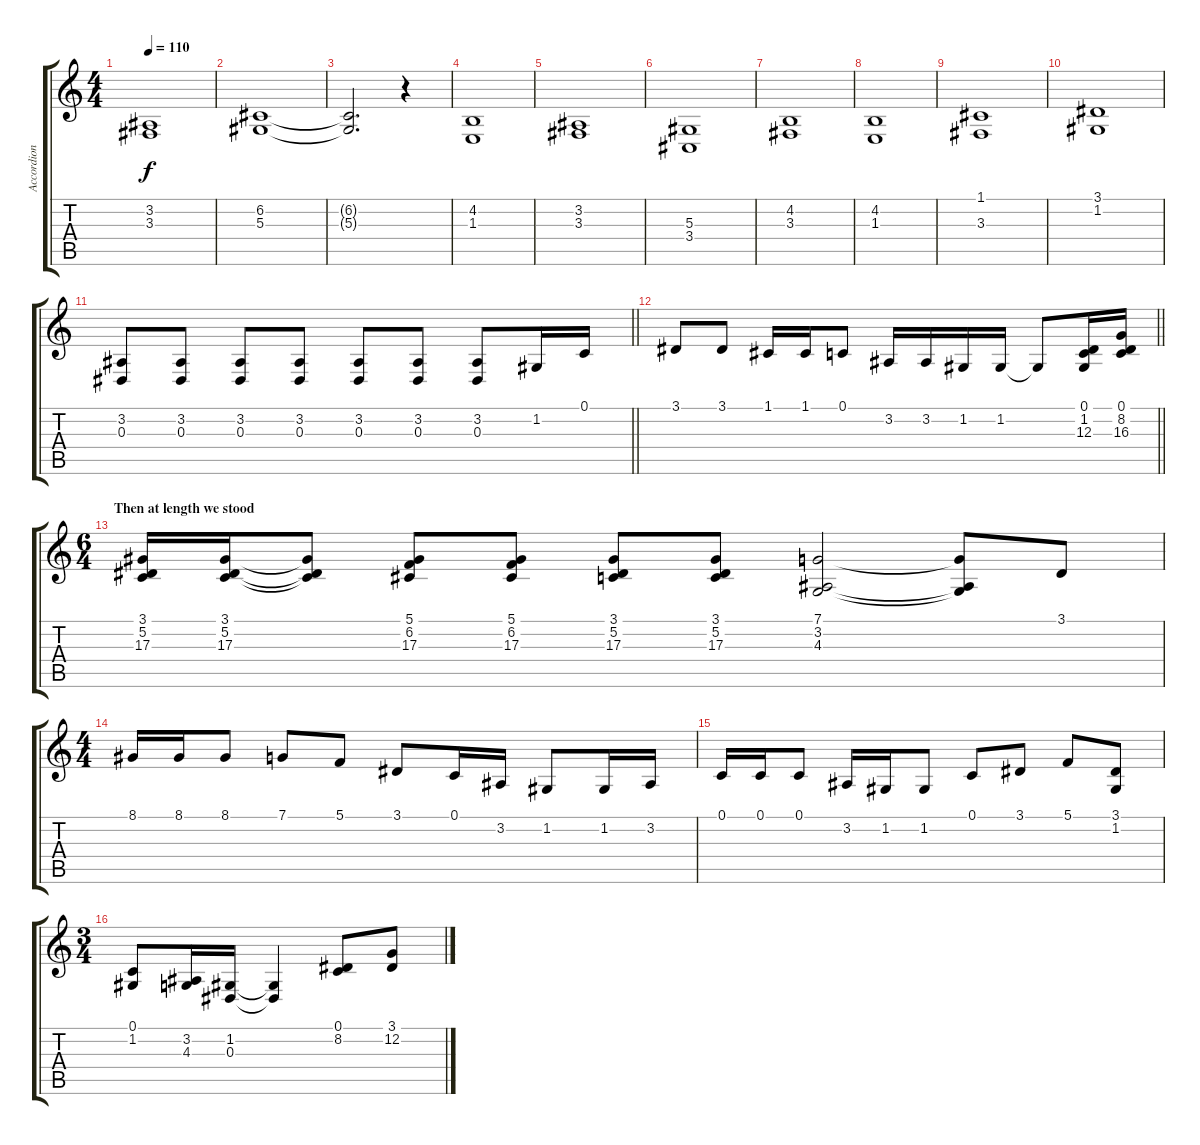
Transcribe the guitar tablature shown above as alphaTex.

\track ("Accordion" "Accordion") {instrument accordion}
\staff {score tabs}
\tuning (C4 G3 Eb3 Bb2 F2 C2) {hide}
\ts (4 4)
\tempo 110
\clef g2
\ks c
(3.2 3.3).1{dy f} |
(6.2 5.3).1 |
(6.2{t} 5.3{t}).2{d} r.4 |
(4.2 1.3).1 |
(3.2 3.3).1 |
(5.3 3.4).1 |
(4.2 3.3).1 |
(4.2 1.3).1 |
(1.1 3.3).1 |
(3.1 1.2).1 |
\barLineRight lightlight
(3.2 0.3).8 (3.2 0.3).8 (3.2 0.3).8 (3.2 0.3).8 (3.2 0.3).8 (3.2 0.3).8 (3.2 0.3).8 1.2.16 0.1.16 |
\barLineRight lightlight
3.1.8 3.1.8 1.1.16 1.1.16 0.1.8 3.2.16 3.2.16 1.2.16 1.2.16 1.2{t}.8 (0.1 1.2 12.3).16 (0.1 8.2 16.3).16 |
\ts (6 4)
\section ("" "Then at length we stood")
(3.1 5.2 17.3).16 (3.1 5.2 17.3).16 (3.1{t} 5.2{t} 17.3{t}).8 (5.1 6.2 17.3).8 (5.1 6.2 17.3).8 (3.1 5.2 17.3).8 (3.1 5.2 17.3).8 (7.1 3.2 4.3).2 (7.1{t} 3.2{t} 4.3{t}).8 3.1.8 |
\ts (4 4)
8.1.16 8.1.16 8.1.8 7.1.8 5.1.8 3.1.8 0.1.16 3.2.16 1.2.8 1.2.16 3.2.16 |
0.1.16 0.1.16 0.1.8 3.2.16 1.2.16 1.2.8 0.1.8 3.1.8 5.1.8 (3.1 1.2).8 |
\ts (3 4)
(0.1 1.2).8 (3.2 4.3).16 (1.2 0.3).16 (1.2{t} 0.3{t}).4 (0.1 8.2).8 (3.1 12.2).8
